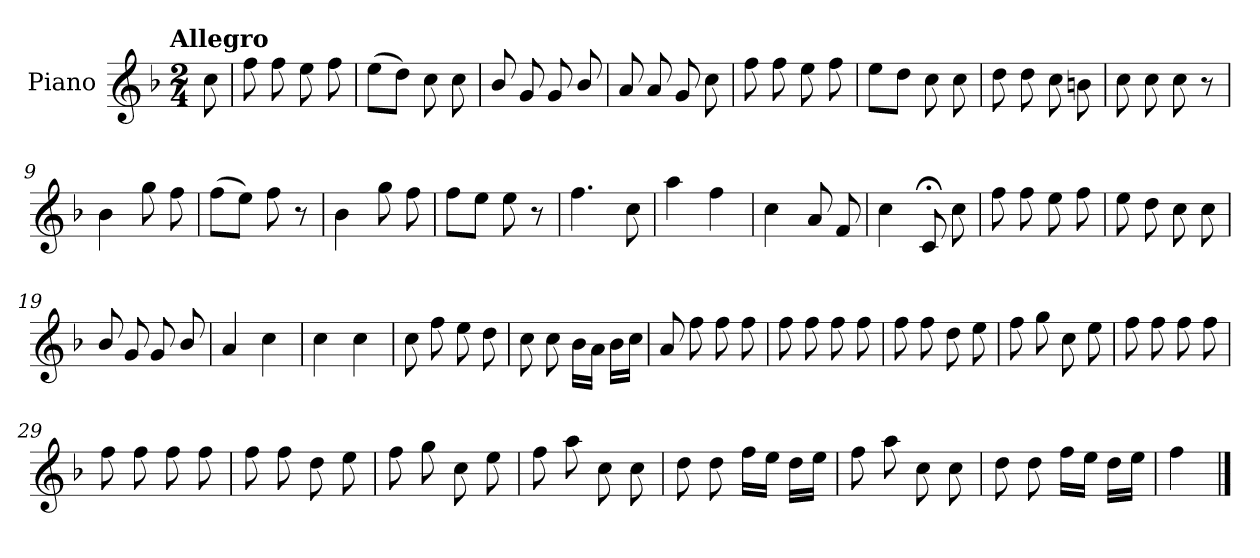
**kern
*part1
*staff1
*I"Piano
*I'Pno.
*clefG2
*k[b-]
!!LO:TX:omd:t=Allegro
*M2/4
*MM144
=
8cc\
=1
8ff\
8ff\
8ee\
8ff\
=2
(>8ee\L
8dd\J)
8cc\
8cc\
=3
8b-/
8g/
8g/
8b-/
=4
8a/
8a/
8g/
8cc\
=5
8ff\
8ff\
8ee\
8ff\
!!LO:LB:g=z
=6
8ee\L
8dd\J
8cc\
8cc\
=7
8dd\
8dd\
8cc\
8bn\
=8
8cc\
8cc\
8cc\
8r
=9
4b-\
8gg\
8ff\
=10
(>8ff\L
8ee\J)
8ff\
8r
=11
4b-\
8gg\
8ff\
=12
8ff\L
8ee\J
8ee\
8r
!!LO:LB:g=z
=13
4.ff\
8cc\
=14
4aa\
4ff\
=15
4cc\
8a/
8f/
=16
4cc\
8c;</
8cc\
=17
8ff\
8ff\
8ee\
8ff\
=18
8ee\
8dd\
8cc\
8cc\
=19
8b-/
8g/
8g/
8b-/
!!LO:LB:g=z
=20
4a/
4cc\
=21
4cc\
4cc\
=22
8cc\
8ff\
8ee\
8dd\
=23
8cc\
8cc\
16b-\LL
16a\JJ
16b-\LL
16cc\JJ
=24
8a/
8ff\
8ff\
8ff\
=25
8ff\
8ff\
8ff\
8ff\
!!LO:LB:g=z
=26
8ff\
8ff\
8dd\
8ee\
=27
8ff\
8gg\
8cc\
8ee\
=28
8ff\
8ff\
8ff\
8ff\
=29
8ff\
8ff\
8ff\
8ff\
=30
8ff\
8ff\
8dd\
8ee\
=31
8ff\
8gg\
8cc\
8ee\
!!LO:LB:g=z
=32
8ff\
8aa\
8cc\
8cc\
=33
8dd\
8dd\
16ff\LL
16ee\JJ
16dd\LL
16ee\JJ
=34
8ff\
8aa\
8cc\
8cc\
=35
8dd\
8dd\
16ff\LL
16ee\JJ
16dd\LL
16ee\JJ
=36
4ff\
==
*-
